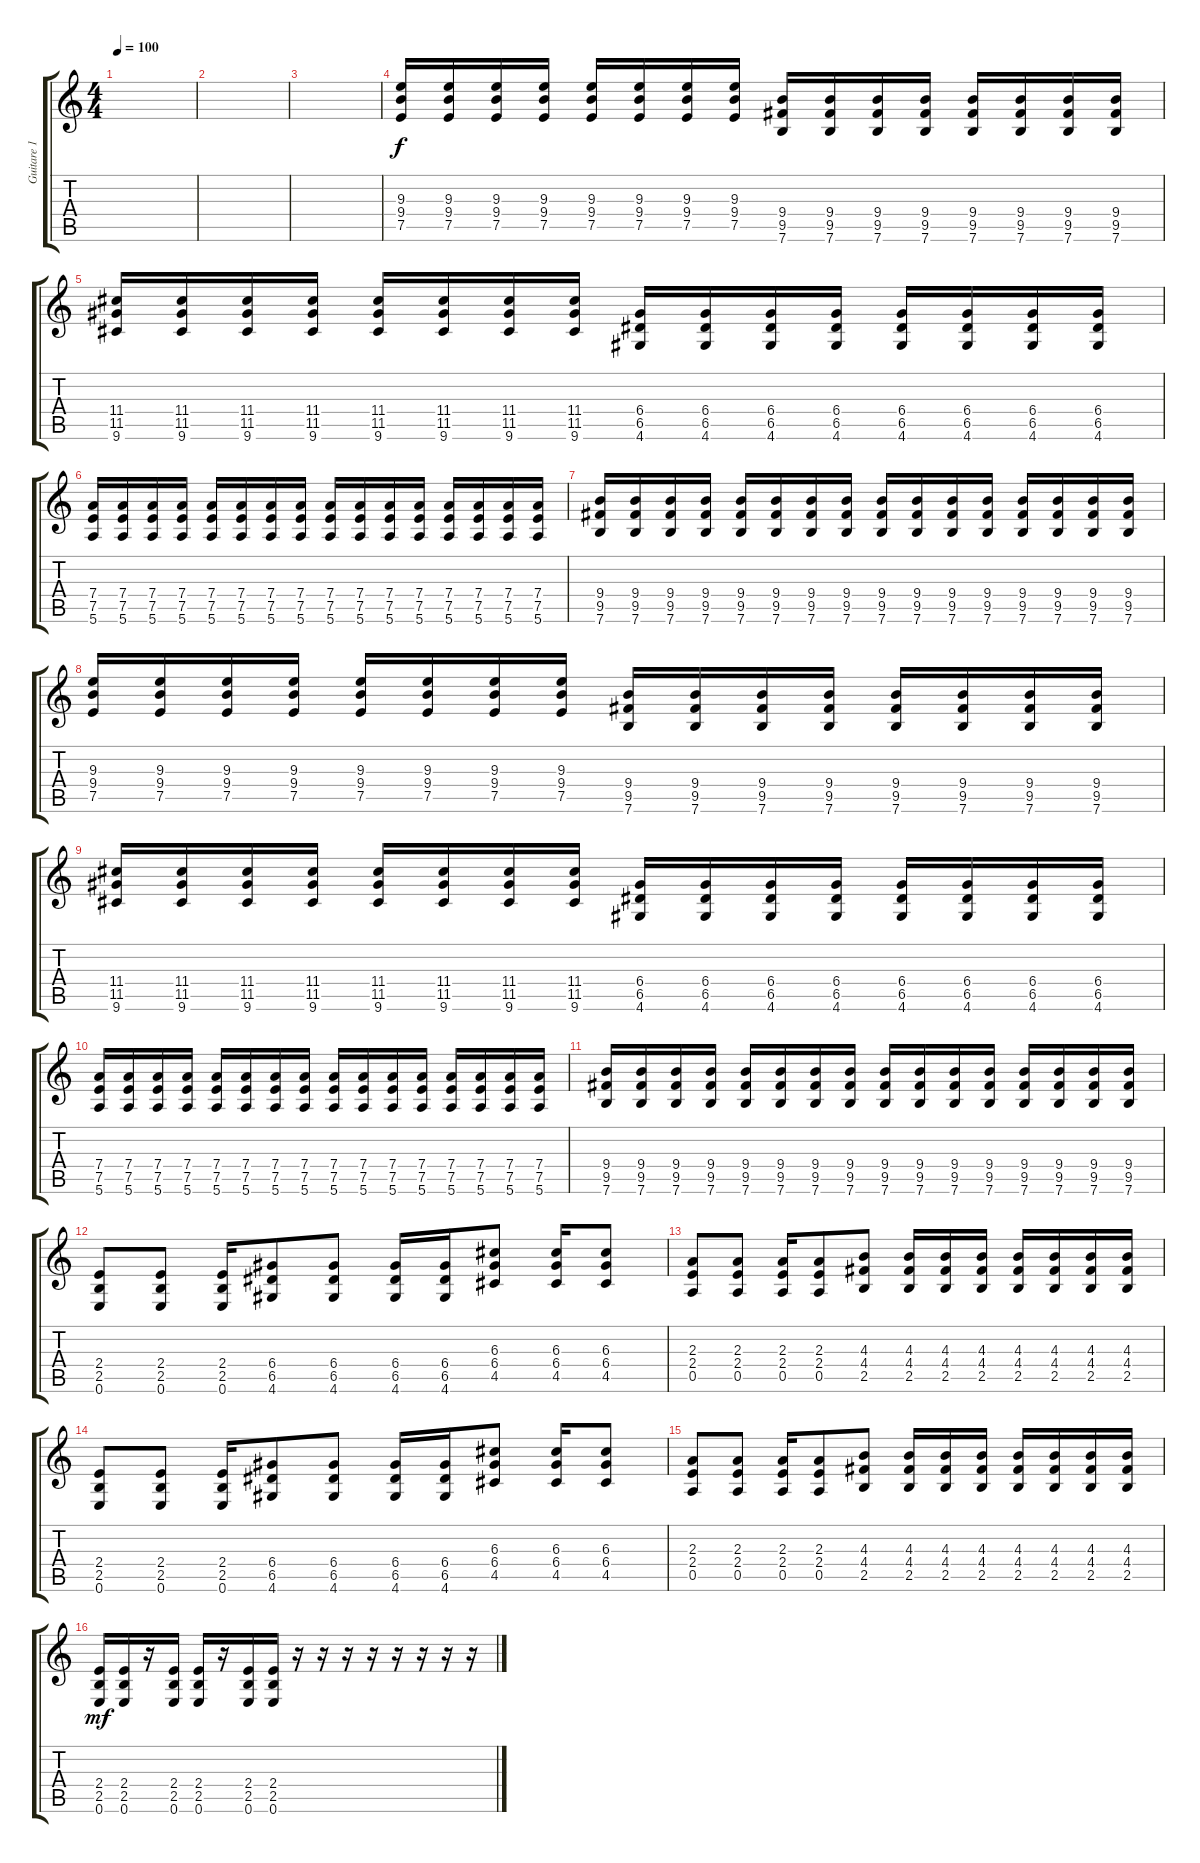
\track ("Guitare 1" "Guitare 1") {instrument distortionguitar}
\staff {score tabs}
\tuning (E4 B3 G3 D3 A2 E2) {hide}
\ts (4 4)
\tempo 100
\clef g2
\ks c
|
|
|
(9.3 9.4 7.5).16 (9.3 9.4 7.5).16 (9.3 9.4 7.5).16 (9.3 9.4 7.5).16 (9.3 9.4 7.5).16 (9.3 9.4 7.5).16 (9.3 9.4 7.5).16 (9.3 9.4 7.5).16 (9.4 9.5 7.6).16 (9.4 9.5 7.6).16 (9.4 9.5 7.6).16 (9.4 9.5 7.6).16 (9.4 9.5 7.6).16 (9.4 9.5 7.6).16 (9.4 9.5 7.6).16 (9.4 9.5 7.6).16 |
(11.4 11.5 9.6).16 (11.4 11.5 9.6).16 (11.4 11.5 9.6).16 (11.4 11.5 9.6).16 (11.4 11.5 9.6).16 (11.4 11.5 9.6).16 (11.4 11.5 9.6).16 (11.4 11.5 9.6).16 (6.4 6.5 4.6).16 (6.4 6.5 4.6).16 (6.4 6.5 4.6).16 (6.4 6.5 4.6).16 (6.4 6.5 4.6).16 (6.4 6.5 4.6).16 (6.4 6.5 4.6).16 (6.4 6.5 4.6).16 |
(7.4 7.5 5.6).16 (7.4 7.5 5.6).16 (7.4 7.5 5.6).16 (7.4 7.5 5.6).16 (7.4 7.5 5.6).16 (7.4 7.5 5.6).16 (7.4 7.5 5.6).16 (7.4 7.5 5.6).16 (7.4 7.5 5.6).16 (7.4 7.5 5.6).16 (7.4 7.5 5.6).16 (7.4 7.5 5.6).16 (7.4 7.5 5.6).16 (7.4 7.5 5.6).16 (7.4 7.5 5.6).16 (7.4 7.5 5.6).16 |
(9.4 9.5 7.6).16 (9.4 9.5 7.6).16 (9.4 9.5 7.6).16 (9.4 9.5 7.6).16 (9.4 9.5 7.6).16 (9.4 9.5 7.6).16 (9.4 9.5 7.6).16 (9.4 9.5 7.6).16 (9.4 9.5 7.6).16 (9.4 9.5 7.6).16 (9.4 9.5 7.6).16 (9.4 9.5 7.6).16 (9.4 9.5 7.6).16 (9.4 9.5 7.6).16 (9.4 9.5 7.6).16 (9.4 9.5 7.6).16 |
(9.3 9.4 7.5).16 (9.3 9.4 7.5).16 (9.3 9.4 7.5).16 (9.3 9.4 7.5).16 (9.3 9.4 7.5).16 (9.3 9.4 7.5).16 (9.3 9.4 7.5).16 (9.3 9.4 7.5).16 (9.4 9.5 7.6).16 (9.4 9.5 7.6).16 (9.4 9.5 7.6).16 (9.4 9.5 7.6).16 (9.4 9.5 7.6).16 (9.4 9.5 7.6).16 (9.4 9.5 7.6).16 (9.4 9.5 7.6).16 |
(11.4 11.5 9.6).16 (11.4 11.5 9.6).16 (11.4 11.5 9.6).16 (11.4 11.5 9.6).16 (11.4 11.5 9.6).16 (11.4 11.5 9.6).16 (11.4 11.5 9.6).16 (11.4 11.5 9.6).16 (6.4 6.5 4.6).16 (6.4 6.5 4.6).16 (6.4 6.5 4.6).16 (6.4 6.5 4.6).16 (6.4 6.5 4.6).16 (6.4 6.5 4.6).16 (6.4 6.5 4.6).16 (6.4 6.5 4.6).16 |
(7.4 7.5 5.6).16 (7.4 7.5 5.6).16 (7.4 7.5 5.6).16 (7.4 7.5 5.6).16 (7.4 7.5 5.6).16 (7.4 7.5 5.6).16 (7.4 7.5 5.6).16 (7.4 7.5 5.6).16 (7.4 7.5 5.6).16 (7.4 7.5 5.6).16 (7.4 7.5 5.6).16 (7.4 7.5 5.6).16 (7.4 7.5 5.6).16 (7.4 7.5 5.6).16 (7.4 7.5 5.6).16 (7.4 7.5 5.6).16 |
(9.4 9.5 7.6).16 (9.4 9.5 7.6).16 (9.4 9.5 7.6).16 (9.4 9.5 7.6).16 (9.4 9.5 7.6).16 (9.4 9.5 7.6).16 (9.4 9.5 7.6).16 (9.4 9.5 7.6).16 (9.4 9.5 7.6).16 (9.4 9.5 7.6).16 (9.4 9.5 7.6).16 (9.4 9.5 7.6).16 (9.4 9.5 7.6).16 (9.4 9.5 7.6).16 (9.4 9.5 7.6).16 (9.4 9.5 7.6).16 |
(2.4 2.5 0.6).8 (2.4 2.5 0.6).8 (2.4 2.5 0.6).16 (6.4 6.5 4.6).8 (6.4 6.5 4.6).8 (6.4 6.5 4.6).16 (6.4 6.5 4.6).16 (6.3 6.4 4.5).8 (6.3 6.4 4.5).16 (6.3 6.4 4.5).8 |
(2.3 2.4 0.5).8 (2.3 2.4 0.5).8 (2.3 2.4 0.5).16 (2.3 2.4 0.5).8 (4.3 4.4 2.5).8 (4.3 4.4 2.5).16 (4.3 4.4 2.5).16 (4.3 4.4 2.5).16 (4.3 4.4 2.5).16 (4.3 4.4 2.5).16 (4.3 4.4 2.5).16 (4.3 4.4 2.5).16 |
(2.4 2.5 0.6).8 (2.4 2.5 0.6).8 (2.4 2.5 0.6).16 (6.4 6.5 4.6).8 (6.4 6.5 4.6).8 (6.4 6.5 4.6).16 (6.4 6.5 4.6).16 (6.3 6.4 4.5).8 (6.3 6.4 4.5).16 (6.3 6.4 4.5).8 |
(2.3 2.4 0.5).8 (2.3 2.4 0.5).8 (2.3 2.4 0.5).16 (2.3 2.4 0.5).8 (4.3 4.4 2.5).8 (4.3 4.4 2.5).16 (4.3 4.4 2.5).16 (4.3 4.4 2.5).16 (4.3 4.4 2.5).16 (4.3 4.4 2.5).16 (4.3 4.4 2.5).16 (4.3 4.4 2.5).16 |
(2.4 2.5 0.6).16{dy mf} (2.4 2.5 0.6).16 r.16 (2.4 2.5 0.6).16 (2.4 2.5 0.6).16 r.16 (2.4 2.5 0.6).16 (2.4 2.5 0.6).16 r.16 r.16 r.16 r.16 r.16 r.16 r.16 r.16
